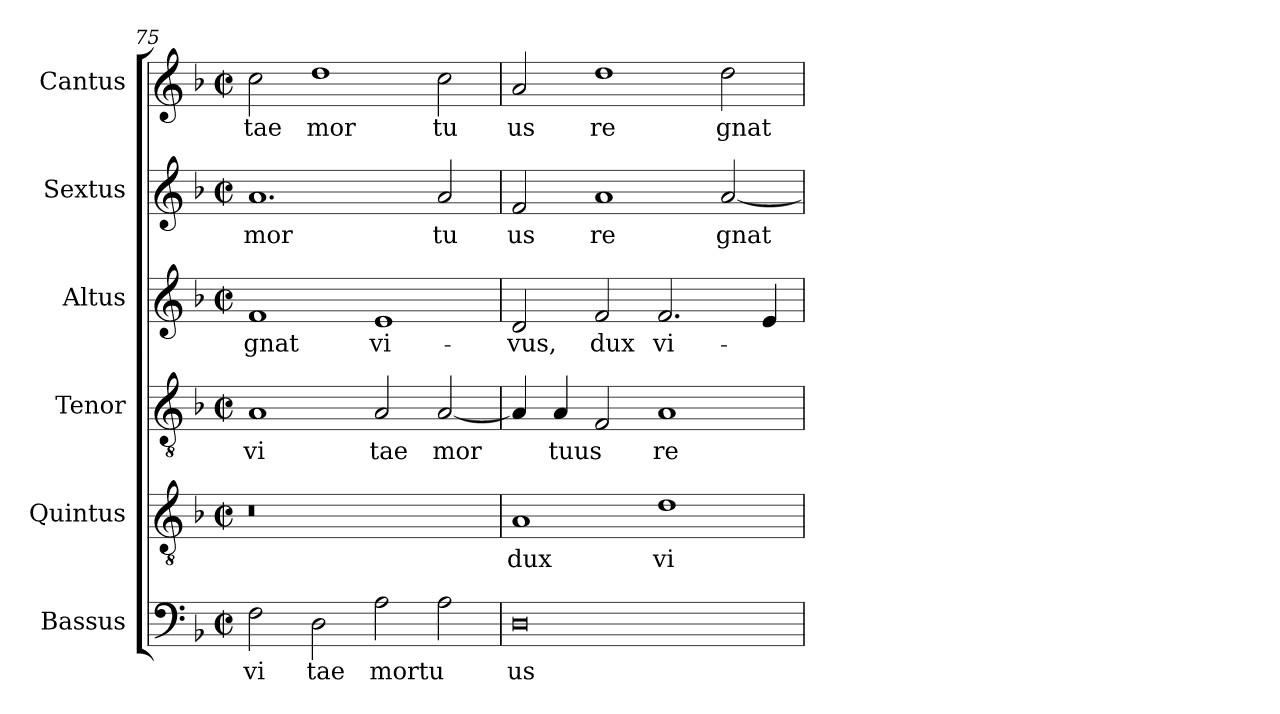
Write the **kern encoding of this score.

**kern	**text	**kern	**text	**kern	**text	**kern	**text	**kern	**text	**kern	**text
*part6	*part6	*part5	*part5	*part4	*part4	*part3	*part3	*part2	*part2	*part1	*part1
*staff6	*staff6	*staff5	*staff5	*staff4	*staff4	*staff3	*staff3	*staff2	*staff2	*staff1	*staff1
*I"Bassus	*	*I"Quintus	*	*I"Tenor	*	*I"Altus	*	*I"Sextus	*	*I"Cantus	*
*clefF4	*	*clefGv2	*	*clefGv2	*	*clefG2	*	*clefG2	*	*clefG2	*
*k[b-]	*	*k[b-]	*	*k[b-]	*	*k[b-]	*	*k[b-]	*	*k[b-]	*
*F:	*	*F:	*	*F:	*	*F:	*	*F:	*	*F:	*
*M2/2	*	*M2/2	*	*M2/2	*	*M2/2	*	*M2/2	*	*M2/2	*
*met(c|)	*	*met(c|)	*	*met(c|)	*	*met(c|)	*	*met(c|)	*	*met(c|)	*
=75	=75	=75	=75	=75	=75	=75	=75	=75	=75	=75	=75
!	!LO:LY:b:cj	!	!	!	!LO:LY:b:cj	!	!LO:LY:b:cj	!	!LO:LY:b:cj	!	!LO:LY:b:cj
2F\	vi	0r	.	1A	vi	1f	-gnat	1.a	mor	2cc\	tae
!	!LO:LY:b:cj	!	!	!	!	!	!	!	!	!	!LO:LY:b:cj
2D\	tae	.	.	.	.	.	.	.	.	1dd	mor
!	!LO:LY:b:cj	!	!	!	!LO:LY:b:cj	!	!LO:LY:b:cj	!	!	!	!
2A\	mortu	.	.	2A/	tae	1e	vi-	.	.	.	.
!	!	!	!	!	!LO:LY:b	!	!	!	!LO:LY:b:cj	!	!LO:LY:b:cj
2A\	.	.	.	[<2A/	mor	.	.	2a/	tu	2cc\	tu
=76	=76	=76	=76	=76	=76	=76	=76	=76	=76	=76	=76
!	!LO:LY:b:cj	!	!LO:LY:b:cj	!	!	!	!LO:LY:b:cj	!	!LO:LY:b:cj	!	!LO:LY:b:cj
0D	us	1A	dux	4A/]	.	2d/	-vus,	2f/	us	2a/	us
!	!	!	!	!	!LO:LY:b	!	!	!	!	!	!
.	.	.	.	4A/	tuus	.	.	.	.	.	.
!	!	!	!	!	!	!	!LO:LY:b:cj	!	!LO:LY:b:cj	!	!LO:LY:b:cj
.	.	.	.	2F/	.	2f/	dux	1a	re	1dd	re
!	!	!	!LO:LY:b:cj	!	!LO:LY:b:cj	!	!LO:LY:b:cj	!	!	!	!
.	.	1d	vi	1A	re	2.f/	vi-	.	.	.	.
!	!	!	!	!	!	!	!	!	!LO:LY:b	!	!LO:LY:b:cj
.	.	.	.	.	.	.	.	[<2a/	gnat	2dd\	gnat
.	.	.	.	.	.	4e/	.	.	.	.	.
=	=	=	=	=	=	=	=	=	=	=	=
*-	*-	*-	*-	*-	*-	*-	*-	*-	*-	*-	*-
